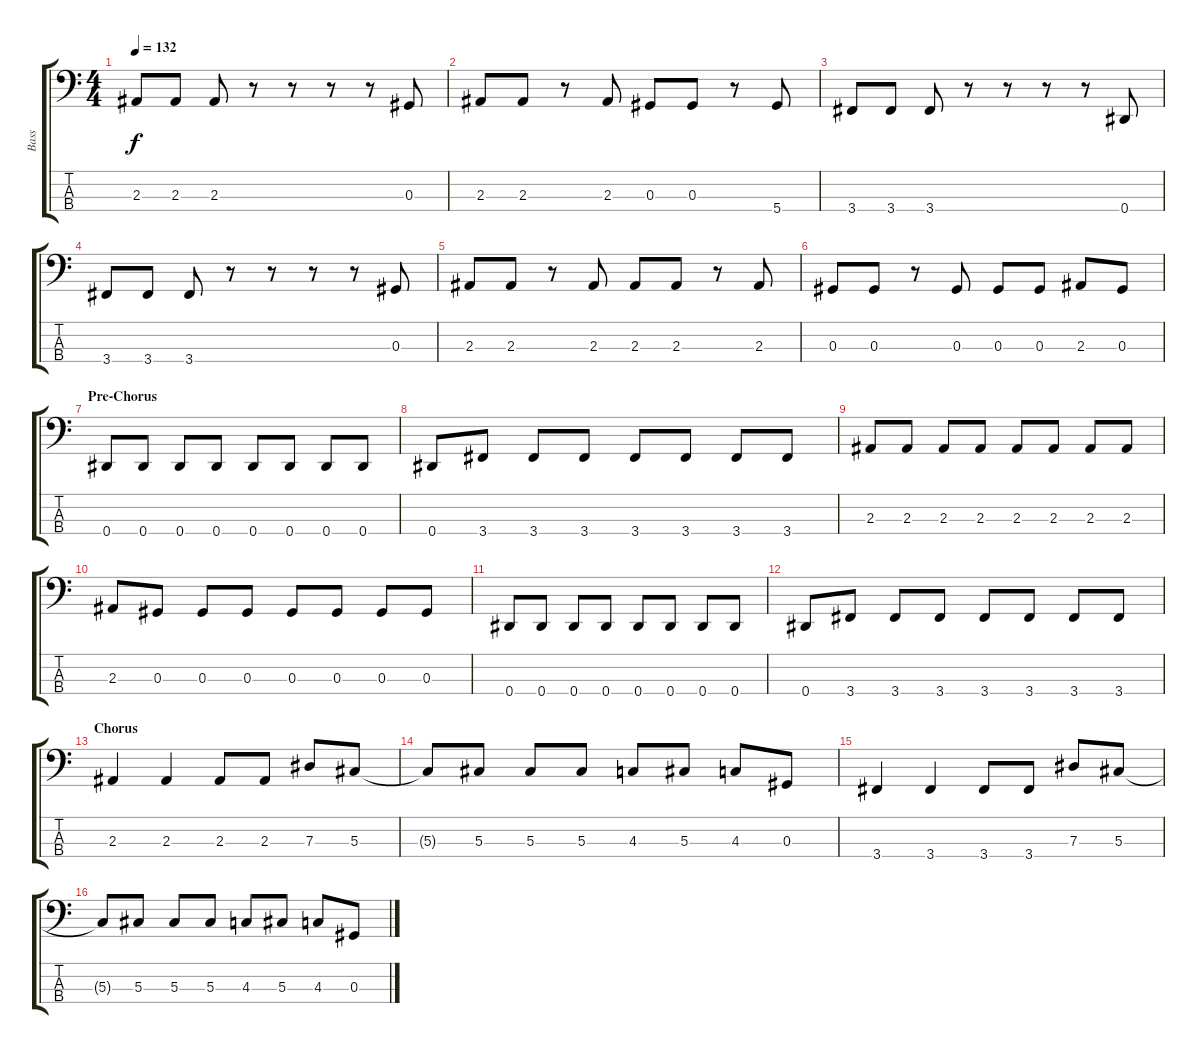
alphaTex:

\track ("Bass" "Bass") {instrument electricbasspick}
\staff {score tabs}
\tuning (Gb2 Db2 Ab1 Eb1) {hide}
\ts (4 4)
\tempo 132
\clef f4
\ks c
2.3.8{dy f} 2.3.8 2.3.8 r.8 r.8 r.8 r.8 0.3.8 |
2.3.8 2.3.8 r.8 2.3.8 0.3.8 0.3.8 r.8 5.4.8 |
3.4.8 3.4.8 3.4.8 r.8 r.8 r.8 r.8 0.4.8 |
3.4.8 3.4.8 3.4.8 r.8 r.8 r.8 r.8 0.3.8 |
2.3.8 2.3.8 r.8 2.3.8 2.3.8 2.3.8 r.8 2.3.8 |
0.3.8 0.3.8 r.8 0.3.8 0.3.8 0.3.8 2.3.8 0.3.8 |
\section ("" "Pre-Chorus")
0.4.8 0.4.8 0.4.8 0.4.8 0.4.8 0.4.8 0.4.8 0.4.8 |
0.4.8 3.4.8 3.4.8 3.4.8 3.4.8 3.4.8 3.4.8 3.4.8 |
2.3.8 2.3.8 2.3.8 2.3.8 2.3.8 2.3.8 2.3.8 2.3.8 |
2.3.8 0.3.8 0.3.8 0.3.8 0.3.8 0.3.8 0.3.8 0.3.8 |
0.4.8 0.4.8 0.4.8 0.4.8 0.4.8 0.4.8 0.4.8 0.4.8 |
0.4.8 3.4.8 3.4.8 3.4.8 3.4.8 3.4.8 3.4.8 3.4.8 |
\section ("" "Chorus")
2.3.4 2.3.4 2.3.8 2.3.8 7.3.8 5.3.8 |
5.3{t}.8 5.3.8 5.3.8 5.3.8 4.3.8 5.3.8 4.3.8 0.3.8 |
3.4.4 3.4.4 3.4.8 3.4.8 7.3.8 5.3.8 |
5.3{t}.8 5.3.8 5.3.8 5.3.8 4.3.8 5.3.8 4.3.8 0.3.8
